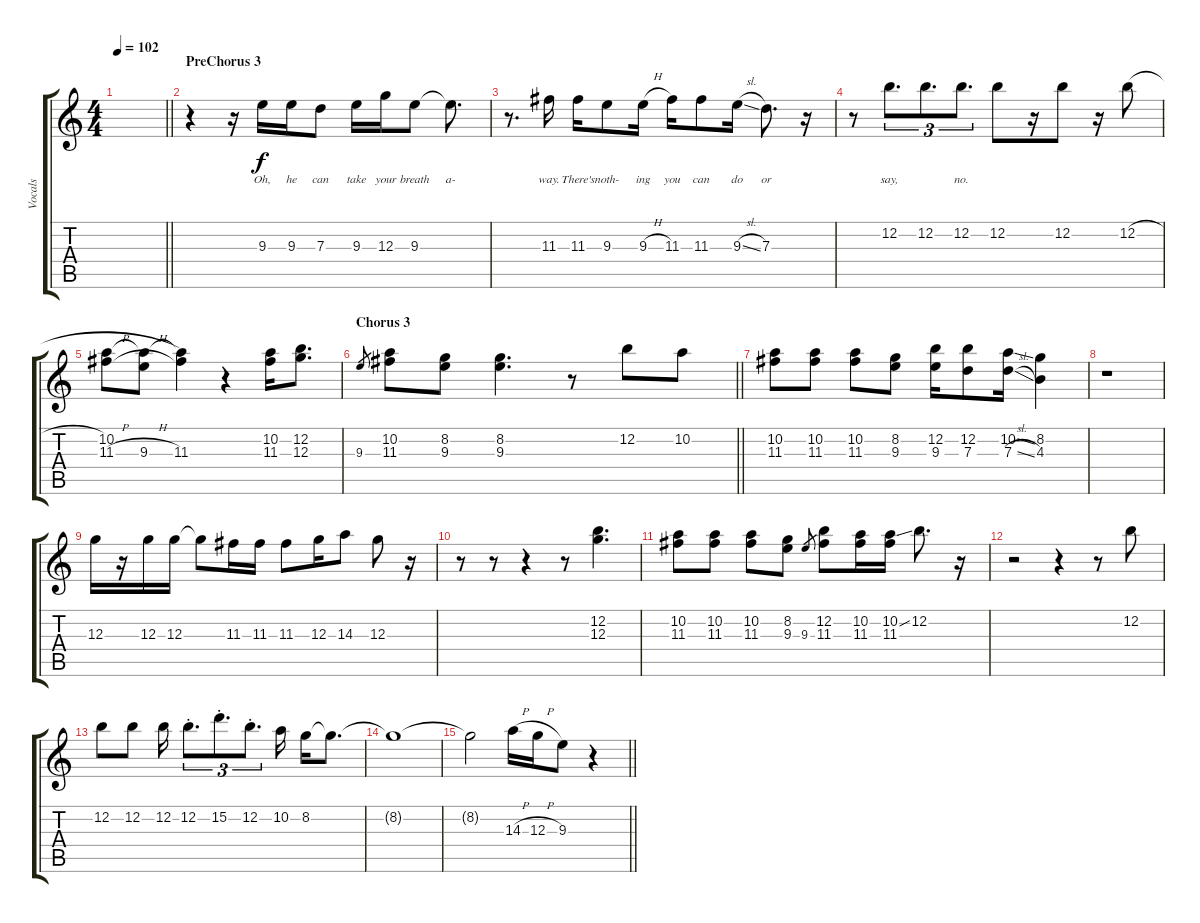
\track ("Vocals" "Vocals") {instrument contrabass}
\staff {score tabs}
\tuning (E4 B3 G3 D3 A2 E2) {hide}
\ts (4 4)
\tempo 102
\clef g2
\barLineRight lightlight
\ks c
|
\section ("" "PreChorus 3")
r.4 r.16 9.3.16{lyrics (0 "Oh,") lyrics (1 "") lyrics (2 "") lyrics (3 "") lyrics (4 "")} 9.3.16{lyrics (0 "he") lyrics (1 "") lyrics (2 "") lyrics (3 "") lyrics (4 "")} 7.3.8{lyrics (0 "can") lyrics (1 "") lyrics (2 "") lyrics (3 "") lyrics (4 "")} 9.3.16{lyrics (0 "take") lyrics (1 "") lyrics (2 "") lyrics (3 "") lyrics (4 "")} 12.3.16{lyrics (0 "your") lyrics (1 "") lyrics (2 "") lyrics (3 "") lyrics (4 "")} 9.3.8{lyrics (0 "breath") lyrics (1 "") lyrics (2 "") lyrics (3 "") lyrics (4 "")} 9.3{t}.8{d lyrics (0 "a-") lyrics (1 "") lyrics (2 "") lyrics (3 "") lyrics (4 "")} |
r.8{d} 11.3.16{lyrics (0 "way.") lyrics (1 "") lyrics (2 "") lyrics (3 "") lyrics (4 "")} 11.3.16{lyrics (0 "There's") lyrics (1 "") lyrics (2 "") lyrics (3 "") lyrics (4 "")} 9.3.8{lyrics (0 "noth-") lyrics (1 "") lyrics (2 "") lyrics (3 "") lyrics (4 "")} 9.3{h}.16{lyrics (0 "ing") lyrics (1 "") lyrics (2 "") lyrics (3 "") lyrics (4 "")} 11.3.16{lyrics (0 "you") lyrics (1 "") lyrics (2 "") lyrics (3 "") lyrics (4 "")} 11.3.8{lyrics (0 "can") lyrics (1 "") lyrics (2 "") lyrics (3 "") lyrics (4 "")} 9.3{sl}.16{lyrics (0 "do") lyrics (1 "") lyrics (2 "") lyrics (3 "") lyrics (4 "")} 7.3.8{d lyrics (0 "or") lyrics (1 "") lyrics (2 "") lyrics (3 "") lyrics (4 "")} r.16 |
r.8 12.2.8{d tu (3 2) lyrics (0 "say,") lyrics (1 "") lyrics (2 "") lyrics (3 "") lyrics (4 "")} 12.2.8{d tu (3 2) lyrics (0 "") lyrics (1 "") lyrics (2 "") lyrics (3 "") lyrics (4 "")} 12.2.8{d tu (3 2) lyrics (0 "no.") lyrics (1 "") lyrics (2 "") lyrics (3 "") lyrics (4 "")} 12.2.8{lyrics (0 "") lyrics (1 "") lyrics (2 "") lyrics (3 "") lyrics (4 "")} r.16 12.2.8 r.16 12.2{h}.8 |
(10.2 11.3{h}).8 (10.2{t} 9.3{h}).8 (10.2{t} 11.3).4 r.4 (10.2 11.3).16 (12.2 12.3).8{d} |
\section ("" "Chorus 3")
\barLineRight lightlight
9.3.8{gr} (10.2 11.3).8 (8.2 9.3).8 (8.2 9.3).4{d} r.8 12.2.8 10.2.8 |
(10.2 11.3).8 (10.2 11.3).8 (10.2 11.3).8 (8.2 9.3).8 (12.2 9.3).16 (12.2 7.3).8 (10.2{ss} 7.3{sl}).16 (8.2 4.3).4 |
r.1 |
12.3.16 r.16 12.3.16 12.3.16 12.3{t}.8 11.3.16 11.3.16 11.3.8 12.3.16 14.3.8 12.3.8 r.16 |
r.8 r.8 r.4 r.8 (12.2 12.3).4{d} |
(10.2 11.3).8{volume 0} (10.2 11.3).8 (10.2 11.3).8 (8.2 9.3).8 9.3.8{gr} (12.2 11.3).8 (10.2 11.3).16 (10.2{ss} 11.3).16 12.2.8{d} r.16 |
r.2 r.4 r.8 12.2.8 |
12.2.8 12.2.8 12.2.16 12.2{st}.8{d tu (3 2)} 15.2{st}.8{d tu (3 2)} 12.2{st}.8{d tu (3 2)} 10.2.16 8.2.16 8.2{t}.8{d} |
8.2{t}.1 |
\barLineRight lightlight
8.2{t}.2 14.3{h}.16 12.3{h}.16 9.3.8 r.4
